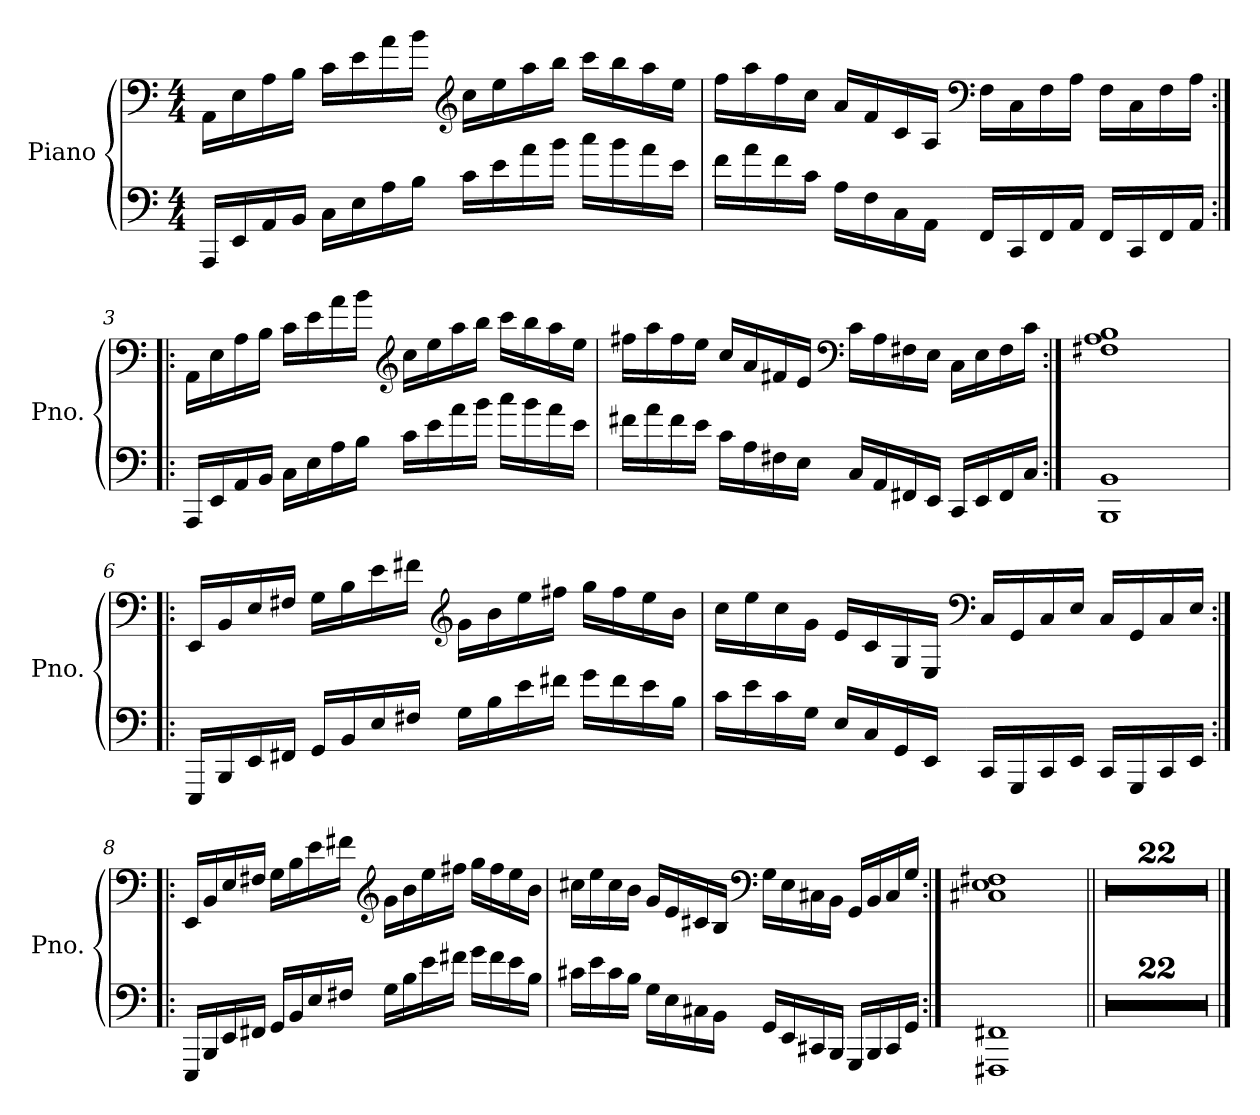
**kern	**kern
*part1	*part1
*staff2	*staff1
*I"Piano	*
*I'Pno.	*
*clefF4	*clefF4
*k[]	*k[]
*M4/4	*M4/4
*MM136	*MM136
=1	=1
16AAA/LL	16AA\LL
16EE/	16E\
16AA/	16A\
16BB/JJ	16B\JJ
16C\LL	16c\LL
16E\	16e\
16A\	16a\
16B\JJ	16b\JJ
*	*clefG2
16c\LL	16cc\LL
16e\	16ee\
16a\	16aa\
16b\JJ	16bb\JJ
16cc\LL	16ccc\LL
16b\	16bb\
16a\	16aa\
16e\JJ	16ee\JJ
=2	=2
16f\LL	16ff\LL
16a\	16aa\
16f\	16ff\
16c\JJ	16cc\JJ
16A\LL	16a/LL
16F\	16f/
16C\	16c/
16AA\JJ	16A/JJ
*	*clefF4
16FF/LL	16F\LL
16CC/	16C\
16FF/	16F\
16AA/JJ	16A\JJ
16FF/LL	16F\LL
16CC/	16C\
16FF/	16F\
16AA/JJ	16A\JJ
!!LO:LB:g=z
=3:|!|:	=3:|!|:
16AAA/LL	16AA\LL
16EE/	16E\
16AA/	16A\
16BB/JJ	16B\JJ
16C\LL	16c\LL
16E\	16e\
16A\	16a\
16B\JJ	16b\JJ
*	*clefG2
16c\LL	16cc\LL
16e\	16ee\
16a\	16aa\
16b\JJ	16bb\JJ
16cc\LL	16ccc\LL
16b\	16bb\
16a\	16aa\
16e\JJ	16ee\JJ
=4	=4
16f#X\LL	16ff#X\LL
16a\	16aa\
16f#\	16ff#\
16e\JJ	16ee\JJ
16c\LL	16cc/LL
16A\	16a/
16F#X\	16f#X/
16E\JJ	16e/JJ
*	*clefF4
16C/LL	16c\LL
16AA/	16A\
16FF#X/	16F#X\
16EE/JJ	16E\JJ
16CC/LL	16C\LL
16EE/	16E\
16FF#/	16F#\
16C/JJ	16c\JJ
=5:|!	=5:|!
1BBB 1BB	1F#X 1A 1B
!!LO:LB:g=z
=6!|:	=6!|:
16EEE/LL	16EE/LL
16BBB/	16BB/
16EE/	16E/
16FF#X/JJ	16F#X/JJ
16GG/LL	16G\LL
16BB/	16B\
16E/	16e\
16F#X/JJ	16f#X\JJ
*	*clefG2
16G\LL	16g\LL
16B\	16b\
16e\	16ee\
16f#X\JJ	16ff#X\JJ
16g\LL	16gg\LL
16f#\	16ff#\
16e\	16ee\
16B\JJ	16b\JJ
=7	=7
16c\LL	16cc\LL
16e\	16ee\
16c\	16cc\
16G\JJ	16g\JJ
16E/LL	16e/LL
16C/	16c/
16GG/	16G/
16EE/JJ	16E/JJ
*	*clefF4
16CC/LL	16C/LL
16GGG/	16GG/
16CC/	16C/
16EE/JJ	16E/JJ
16CC/LL	16C/LL
16GGG/	16GG/
16CC/	16C/
16EE/JJ	16E/JJ
!!LO:LB:g=z
=8:|!|:	=8:|!|:
16EEE/LL	16EE/LL
16BBB/	16BB/
16EE/	16E/
16FF#X/JJ	16F#X/JJ
16GG/LL	16G\LL
16BB/	16B\
16E/	16e\
16F#X/JJ	16f#X\JJ
*	*clefG2
16G\LL	16g\LL
16B\	16b\
16e\	16ee\
16f#X\JJ	16ff#X\JJ
16g\LL	16gg\LL
16f#\	16ff#\
16e\	16ee\
16B\JJ	16b\JJ
=9	=9
16c#X\LL	16cc#X\LL
16e\	16ee\
16c#\	16cc#\
16B\JJ	16b\JJ
16G\LL	16g/LL
16E\	16e/
16C#X\	16c#X/
16BB\JJ	16B/JJ
*	*clefF4
16GG/LL	16G\LL
16EE/	16E\
16CC#X/	16C#X\
16BBB/JJ	16BB\JJ
16GGG/LL	16GG/LL
16BBB/	16BB/
16CC#/	16C#/
16GG/JJ	16G/JJ
=10:|!	=10:|!
1FFF#X 1FF#X	1C#X 1E 1F#X
!!LO:LB:g=z
=11||	=11||
1r	1r
=12	=12
1r	1r
=13	=13
1r	1r
=14	=14
1r	1r
=15	=15
1r	1r
=16	=16
1r	1r
=17	=17
1r	1r
=18	=18
1r	1r
=19	=19
1r	1r
=20	=20
1r	1r
=21	=21
1r	1r
=22	=22
1r	1r
=23	=23
1r	1r
=24	=24
1r	1r
=25	=25
1r	1r
=26	=26
1r	1r
=27	=27
1r	1r
=28	=28
1r	1r
!!LO:PB:g=z
=29	=29
1r	1r
=30	=30
1r	1r
=31	=31
1r	1r
=32	=32
1r	1r
==	==
*-	*-
